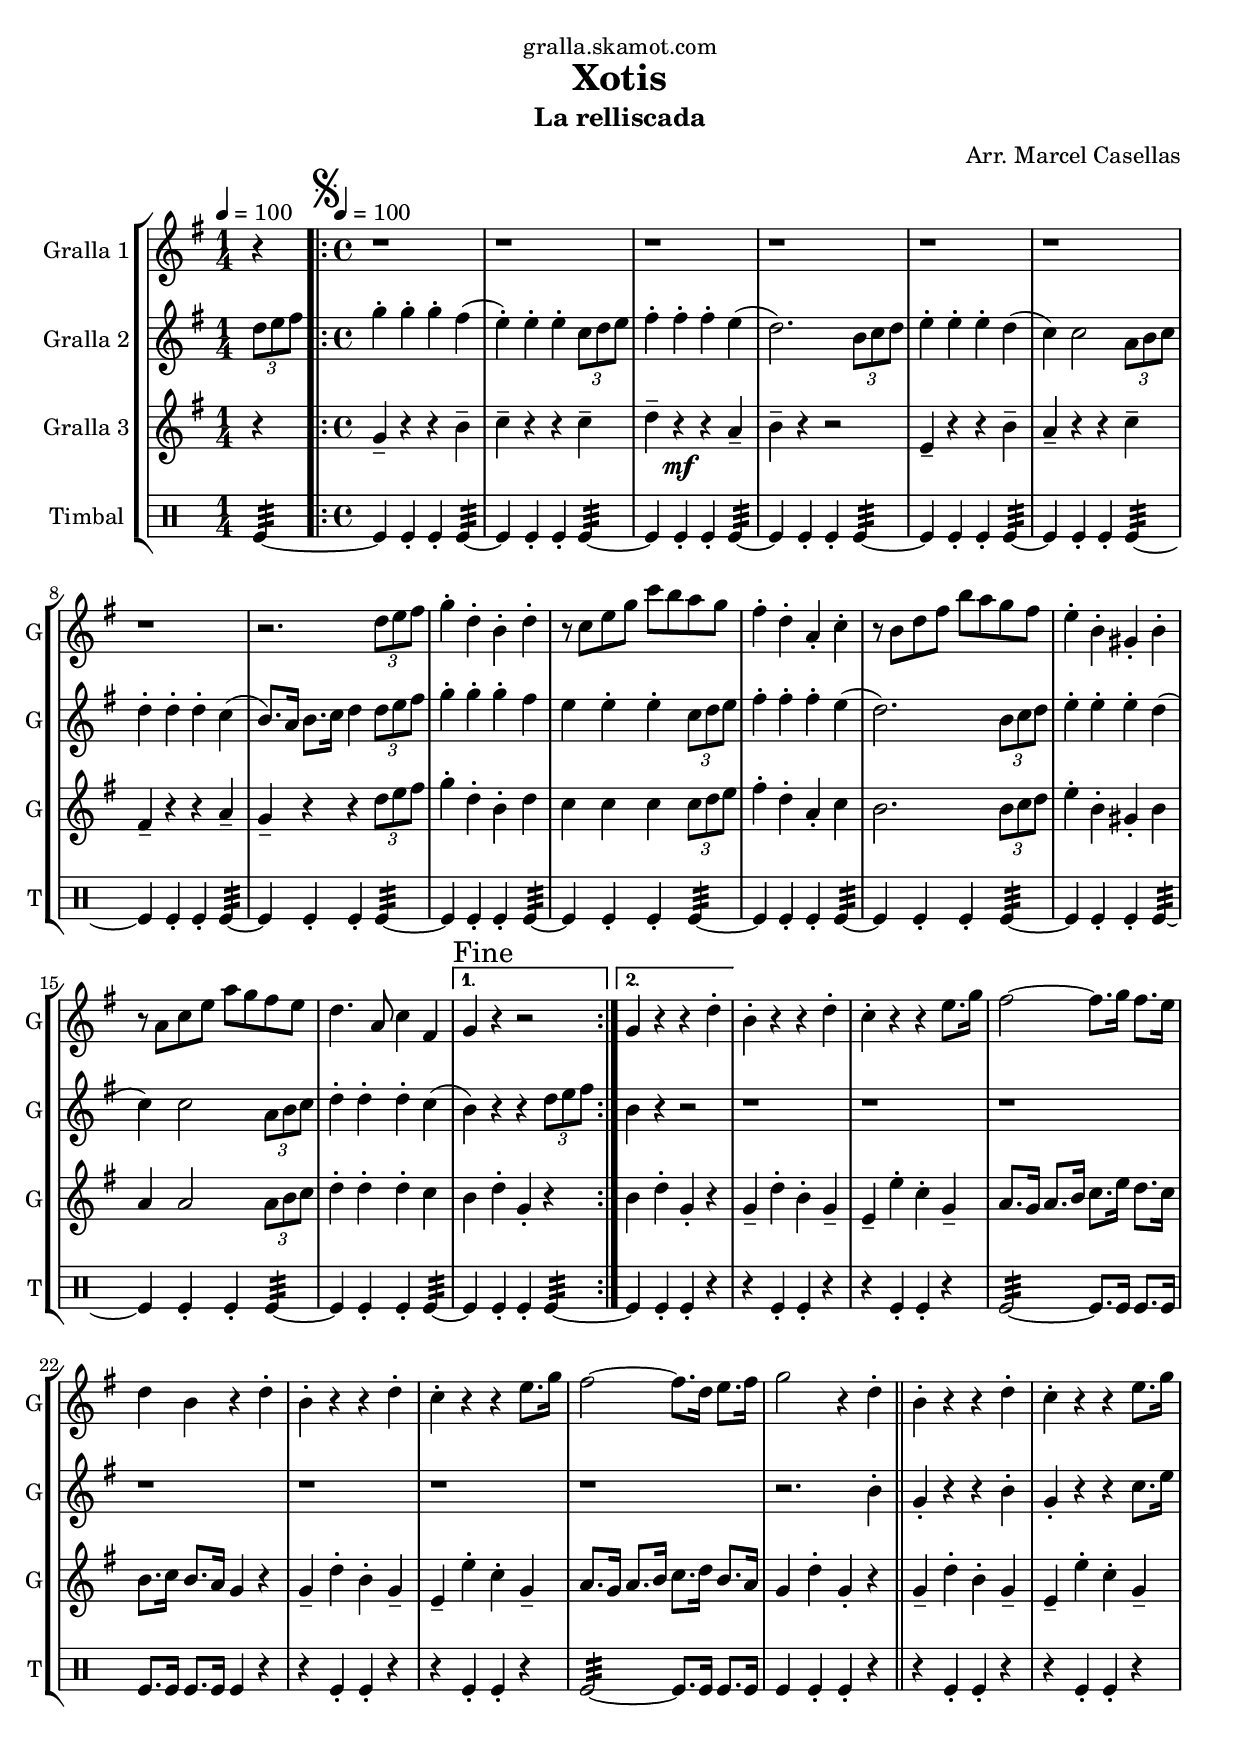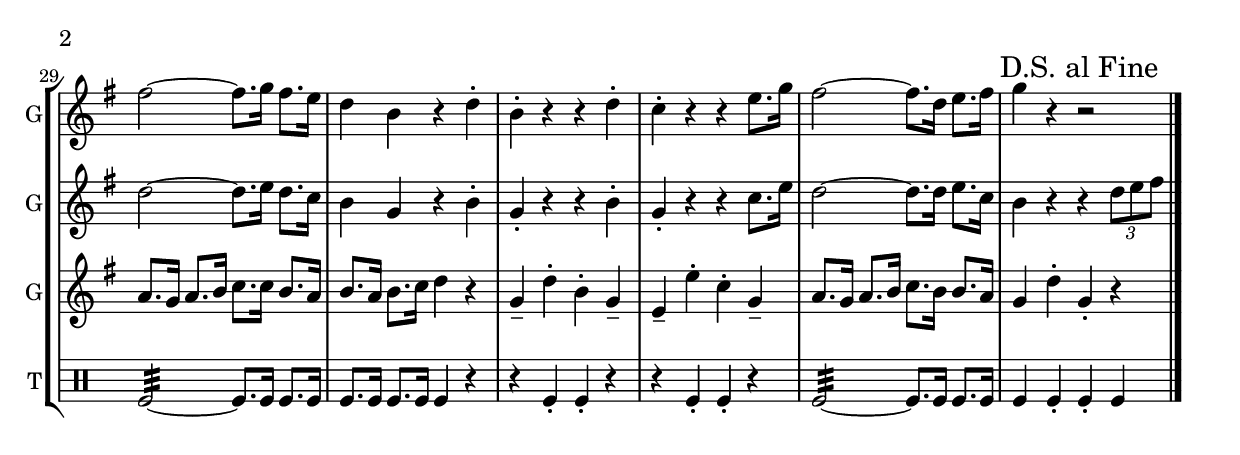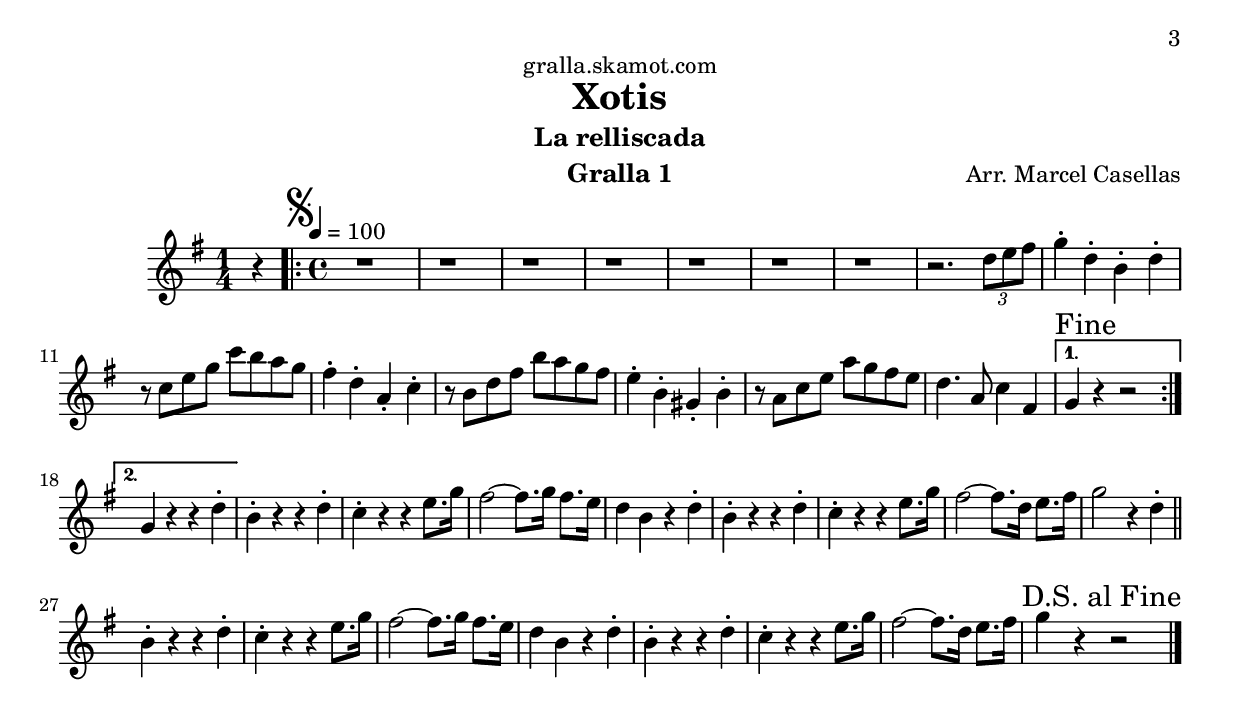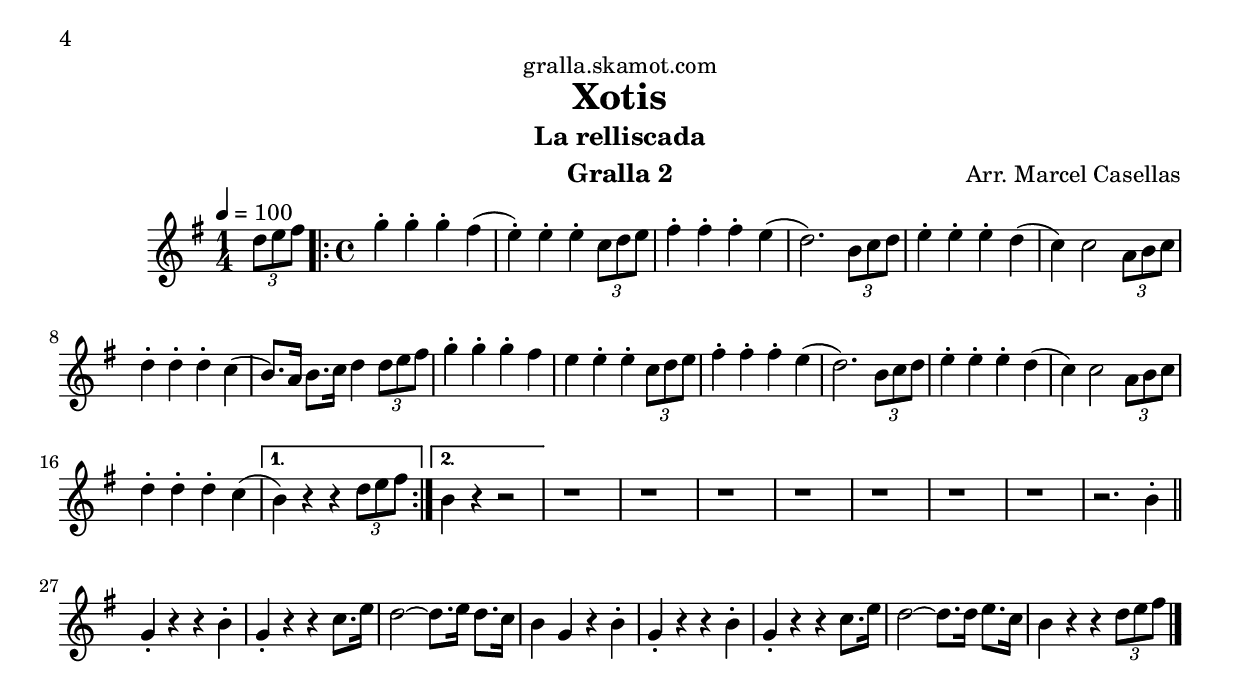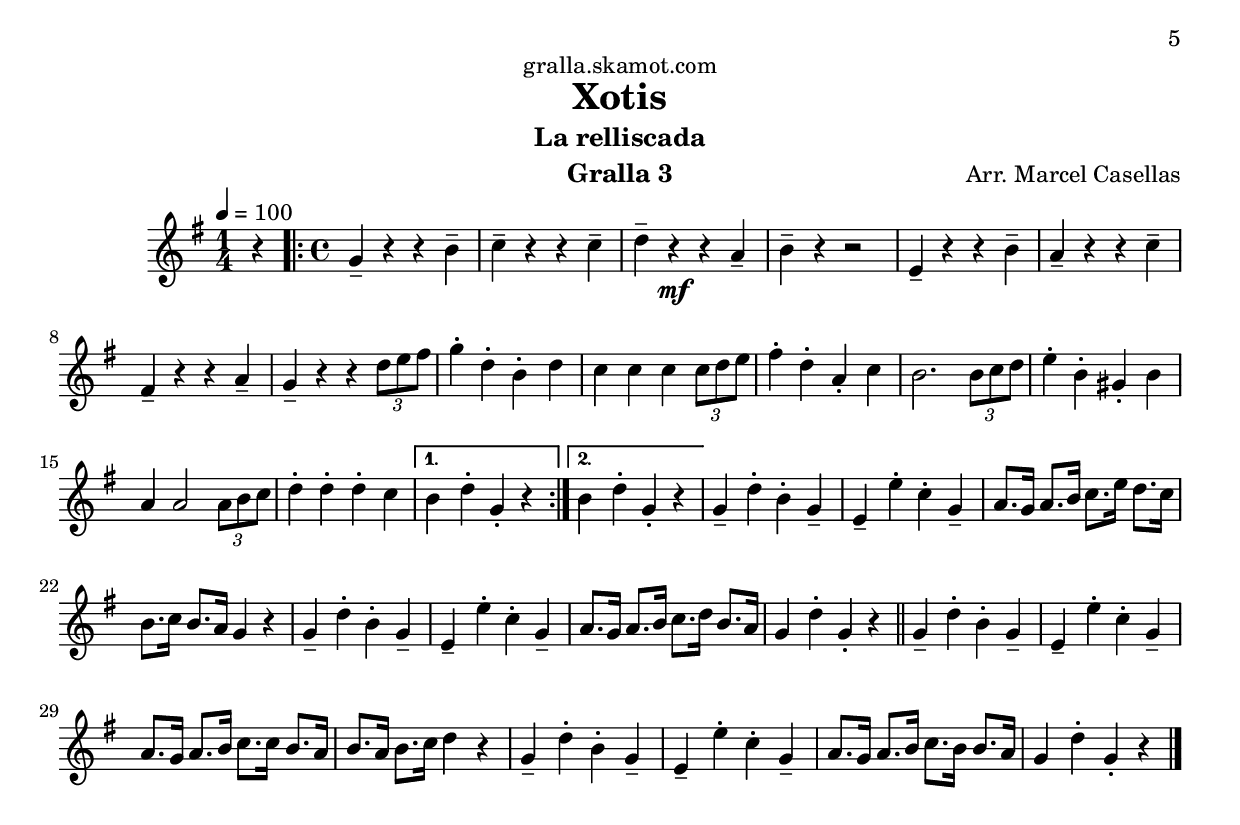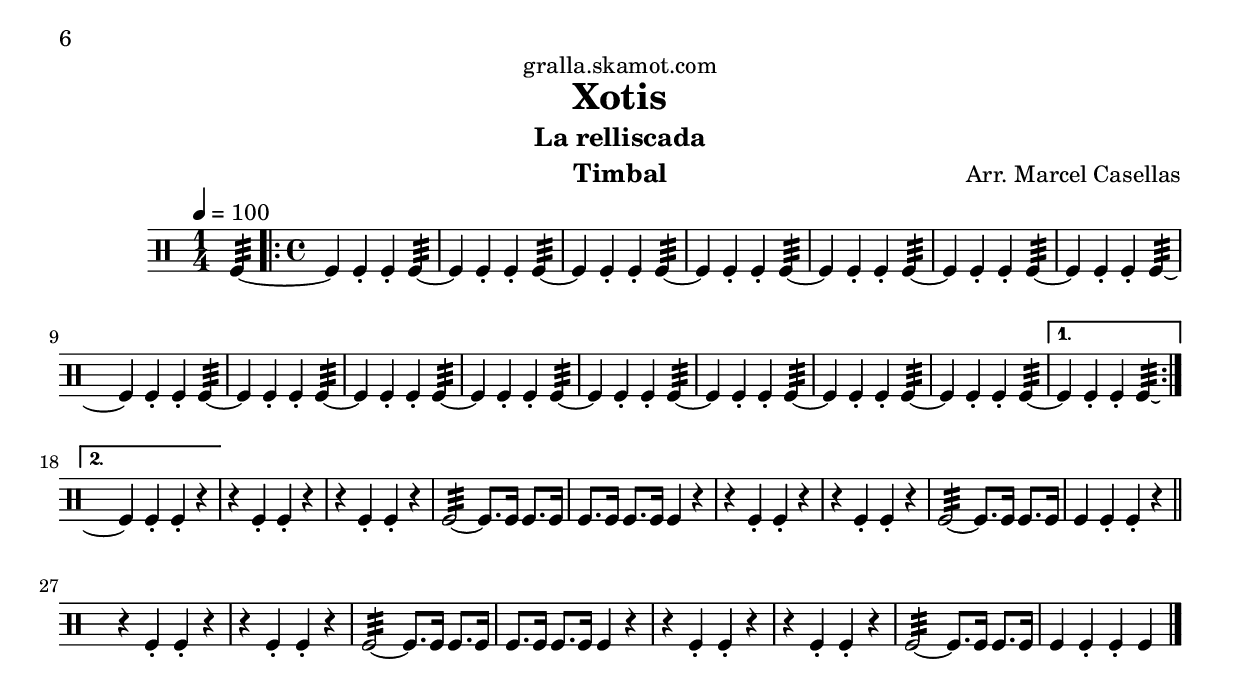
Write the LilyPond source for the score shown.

\version "2.16.2"

\header {
  dedication="gralla.skamot.com"
  title="Xotis"
  subtitle="La relliscada"
  subsubtitle=""
  poet=""
  meter=""
  piece=""
  composer="Arr. Marcel Casellas"
  arranger=""
  opus=""
  instrument=""
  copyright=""
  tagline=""
}

liniaroAa =
\relative d''
{
  \clef treble
  \key g \major
  \time 1/4
  r4 \tempo 4 = 100  |
  \time 4/4   \repeat volta 2 { \mark \markup {\musicglyph #"scripts.segno"} r1  |
  r1  |
  r1  |
  %05
  r1  |
  r1  |
  r1  |
  r1  |
  r2. \times 2/3 { d8 e fis }  |
  %10
  g4-. d-. b-. d-.  |
  r8 c e g c b a g  |
  fis4-. d-. a-. c-.  |
  r8 b d fis b a g fis  |
  e4-. b-. gis-. b-.  |
  %15
  r8 a c e a g fis e  |
  d4. a8 c4 fis, }
  \alternative { { \mark "Fine" g4 r r2 }
  { g4 r r d'-. } }
  b4-. r r d-.  |
  %20
  c4-. r r e8. g16  |
  fis2 ~ fis8. g16 fis8. e16  |
  d4 b r d-.  |
  b4-. r r d-.  |
  c4-. r r e8. g16  |
  %25
  fis2 ~ fis8. d16 e8. fis16  |
  g2 r4 d-.  \bar "||"
  b4-. r r d-.  |
  c4-. r r e8. g16  |
  fis2 ~ fis8. g16 fis8. e16  |
  %30
  d4 b r d-.  |
  b4-. r r d-.  |
  c4-. r r e8. g16  |
  fis2 ~ fis8. d16 e8. fis16  |
  \mark "D.S. al Fine" g4 r r2  \bar "|."
}

liniaroAb =
\relative d''
{
  \tempo 4 = 100
  \clef treble
  \key g \major
  \time 1/4
  \times 2/3 { d8 e fis }  |
  \time 4/4   \repeat volta 2 { g4-. g-. g-. fis (  |
  e4-. ) e-. e-. \times 2/3 { c8 d e }  |
  fis4-. fis-. fis-. e (  |
  %05
  d2. ) \times 2/3 { b8 c d }  |
  e4-. e-. e-. d (  |
  c4 ) c2 \times 2/3 { a8 b c }  |
  d4-. d-. d-. c (  |
  b8. ) a16 b8. c16 d4 \times 2/3 { d8 e fis }  |
  %10
  g4-. g-. g-. fis   |
  e4  e-. e-. \times 2/3 { c8 d e }   |
  fis4-. fis-. fis-. e (  |
  d2. ) \times 2/3 { b8 c d }  |
  e4-. e-. e-. d (  |
  %15
  c4 ) c2 \times 2/3 { a8 b c }  |
  d4-. d-. d-. c ( }
  \alternative { { b4 ) r r \times 2/3 { d8 e fis } }
  { b,4 r r2  } }
  r1  |
  %20
  r1  |
  r1  |
  r1  |
  r1  |
  r1  |
  %25
  r1  |
  r2. b4-.  \bar "||"
  g4-. r r b-.  |
  g4-. r r c8. e16  |
  d2 ~ d8. e16 d8. c16  |
  %30
  b4 g r b-.  |
  g4-. r r b-.  |
  g4-. r r c8. e16  |
  d2 ~ d8. d16 e8. c16  |
  b4 r r \times 2/3 { d8 e fis }  \bar "|."
}

liniaroAc =
\relative g'
{
  \tempo 4 = 100
  \clef treble
  \key g \major
  \time 1/4
  r4  |
  \time 4/4   \repeat volta 2 { g4-- r r b--  |
  c4-- r r c--  |
  d4-- r \mf r a--  |
  %05
  b4-- r r2  |
  e,4-- r r b'--  |
  a4-- r r c--  |
  fis,4-- r r a--  |
  g4-- r r \times 2/3 { d'8 e fis }  |
  %10
  g4-. d-. b-. d  |
  c4 c c \times 2/3 { c8 d e }  |
  fis4-. d-. a-. c   |
  b2. \times 2/3 { b8 c d }  |
  e4-. b-. gis-. b   |
  %15
  a4 a2 \times 2/3 { a8 b c }  |
  d4-. d-. d-. c  }
  \alternative { { b4 d-. g,-. r }
  { b4 d-. g,-. r } }
  g4-- d'-. b-. g--  |
  %20
  e4-- e'-. c-. g--  |
  a8. g16 a8. b16 c8. e16 d8. c16  |
  b8. c16 b8. a16 g4 r  |
  g4-- d'-. b-. g--  |
  e4-- e'-. c-. g--  |
  %25
  a8. g16 a8. b16 c8. d16 b8. a16  |
  g4 d'-. g,-. r  \bar "||"
  g4-- d'-. b-. g--  |
  e4-- e'-. c-. g--  |
  a8. g16 a8. b16 c8. c16 b8. a16  |
  %30
  b8. a16 b8. c16 d4 r  |
  g,4-- d'-. b-. g--  |
  e4-- e'-. c-. g--  |
  a8. g16 a8. b16 c8. b16 b8. a16  |
  g4 d'-. g,-. r  \bar "|."
}

liniaroAd =
\drummode
{
  \tempo 4 = 100
  \time 1/4
  tomfl4:32 ~  |
  \time 4/4   \repeat volta 2 { tomfl4 tomfl-. tomfl-. tomfl:32 ~  |
  tomfl4 tomfl-. tomfl-. tomfl:32 ~  |
  tomfl4 tomfl-. tomfl-. tomfl:32 ~  |
  %05
  tomfl4 tomfl-. tomfl-. tomfl:32 ~  |
  tomfl4 tomfl-. tomfl-. tomfl:32 ~  |
  tomfl4 tomfl-. tomfl-. tomfl:32 ~  |
  tomfl4 tomfl-. tomfl-. tomfl:32 ~  |
  tomfl4 tomfl-. tomfl-. tomfl:32 ~  |
  %10
  tomfl4 tomfl-. tomfl-. tomfl:32 ~  |
  tomfl4 tomfl-. tomfl-. tomfl:32 ~  |
  tomfl4 tomfl-. tomfl-. tomfl:32 ~  |
  tomfl4 tomfl-. tomfl-. tomfl:32 ~  |
  tomfl4 tomfl-. tomfl-. tomfl:32 ~  |
  %15
  tomfl4 tomfl-. tomfl-. tomfl:32 ~  |
  tomfl4 tomfl-. tomfl-. tomfl:32 ~ }
  \alternative { { tomfl4 tomfl-. tomfl-. tomfl:32 ~ }
  { tomfl4 tomfl-. tomfl-. r } }
  r4 tomfl-. tomfl-. r  |
  %20
  r4 tomfl-. tomfl-. r  |
  tomfl2:32 ~ tomfl8. tomfl16 tomfl8. tomfl16  |
  tomfl8. tomfl16 tomfl8. tomfl16 tomfl4 r  |
  r4 tomfl-. tomfl-. r  |
  r4 tomfl-. tomfl-. r  |
  %25
  tomfl2:32 ~ tomfl8. tomfl16 tomfl8. tomfl16  |
  tomfl4 tomfl-. tomfl-. r  \bar "||"
  r4 tomfl-. tomfl-. r  |
  r4 tomfl-. tomfl-. r  |
  tomfl2:32 ~ tomfl8. tomfl16 tomfl8. tomfl16  |
  %30
  tomfl8. tomfl16 tomfl8. tomfl16 tomfl4 r  |
  r4 tomfl-. tomfl-. r  |
  r4 tomfl-. tomfl-. r  |
  tomfl2:32 ~ tomfl8. tomfl16 tomfl8. tomfl16  |
  tomfl4 tomfl-. tomfl-. tomfl  \bar "|."
}

\bookpart {
  \score {
    \new StaffGroup {
      \override Score.RehearsalMark #'self-alignment-X = #LEFT
      <<
        \new Staff \with {instrumentName = #"Gralla 1" shortInstrumentName = #"G"} \liniaroAa
        \new Staff \with {instrumentName = #"Gralla 2" shortInstrumentName = #"G"} \liniaroAb
        \new Staff \with {instrumentName = #"Gralla 3" shortInstrumentName = #"G"} \liniaroAc
        \new DrumStaff \with {instrumentName = #"Timbal" shortInstrumentName = #"T"} \liniaroAd
      >>
    }
    \layout {}
  }
  \score { \unfoldRepeats
    \new StaffGroup {
      \override Score.RehearsalMark #'self-alignment-X = #LEFT
      <<
        \new Staff \with {instrumentName = #"Gralla 1" shortInstrumentName = #"G"} \liniaroAa
        \new Staff \with {instrumentName = #"Gralla 2" shortInstrumentName = #"G"} \liniaroAb
        \new Staff \with {instrumentName = #"Gralla 3" shortInstrumentName = #"G"} \liniaroAc
        \new DrumStaff \with {instrumentName = #"Timbal" shortInstrumentName = #"T"} \liniaroAd
      >>
    }
    \midi {
      \set Staff.midiInstrument = "oboe"
      \set DrumStaff.midiInstrument = "drums"
    }
  }
}

\bookpart {
  \header {instrument="Gralla 1"}
  \score {
    \new StaffGroup {
      \override Score.RehearsalMark #'self-alignment-X = #LEFT
      <<
        \new Staff \liniaroAa
      >>
    }
    \layout {}
  }
  \score { \unfoldRepeats
    \new StaffGroup {
      \override Score.RehearsalMark #'self-alignment-X = #LEFT
      <<
        \new Staff \liniaroAa
      >>
    }
    \midi {
      \set Staff.midiInstrument = "oboe"
      \set DrumStaff.midiInstrument = "drums"
    }
  }
}

\bookpart {
  \header {instrument="Gralla 2"}
  \score {
    \new StaffGroup {
      \override Score.RehearsalMark #'self-alignment-X = #LEFT
      <<
        \new Staff \liniaroAb
      >>
    }
    \layout {}
  }
  \score { \unfoldRepeats
    \new StaffGroup {
      \override Score.RehearsalMark #'self-alignment-X = #LEFT
      <<
        \new Staff \liniaroAb
      >>
    }
    \midi {
      \set Staff.midiInstrument = "oboe"
      \set DrumStaff.midiInstrument = "drums"
    }
  }
}

\bookpart {
  \header {instrument="Gralla 3"}
  \score {
    \new StaffGroup {
      \override Score.RehearsalMark #'self-alignment-X = #LEFT
      <<
        \new Staff \liniaroAc
      >>
    }
    \layout {}
  }
  \score { \unfoldRepeats
    \new StaffGroup {
      \override Score.RehearsalMark #'self-alignment-X = #LEFT
      <<
        \new Staff \liniaroAc
      >>
    }
    \midi {
      \set Staff.midiInstrument = "oboe"
      \set DrumStaff.midiInstrument = "drums"
    }
  }
}

\bookpart {
  \header {instrument="Timbal"}
  \score {
    \new StaffGroup {
      \override Score.RehearsalMark #'self-alignment-X = #LEFT
      <<
        \new DrumStaff \liniaroAd
      >>
    }
    \layout {}
  }
  \score { \unfoldRepeats
    \new StaffGroup {
      \override Score.RehearsalMark #'self-alignment-X = #LEFT
      <<
        \new DrumStaff \liniaroAd
      >>
    }
    \midi {
      \set Staff.midiInstrument = "oboe"
      \set DrumStaff.midiInstrument = "drums"
    }
  }
}

